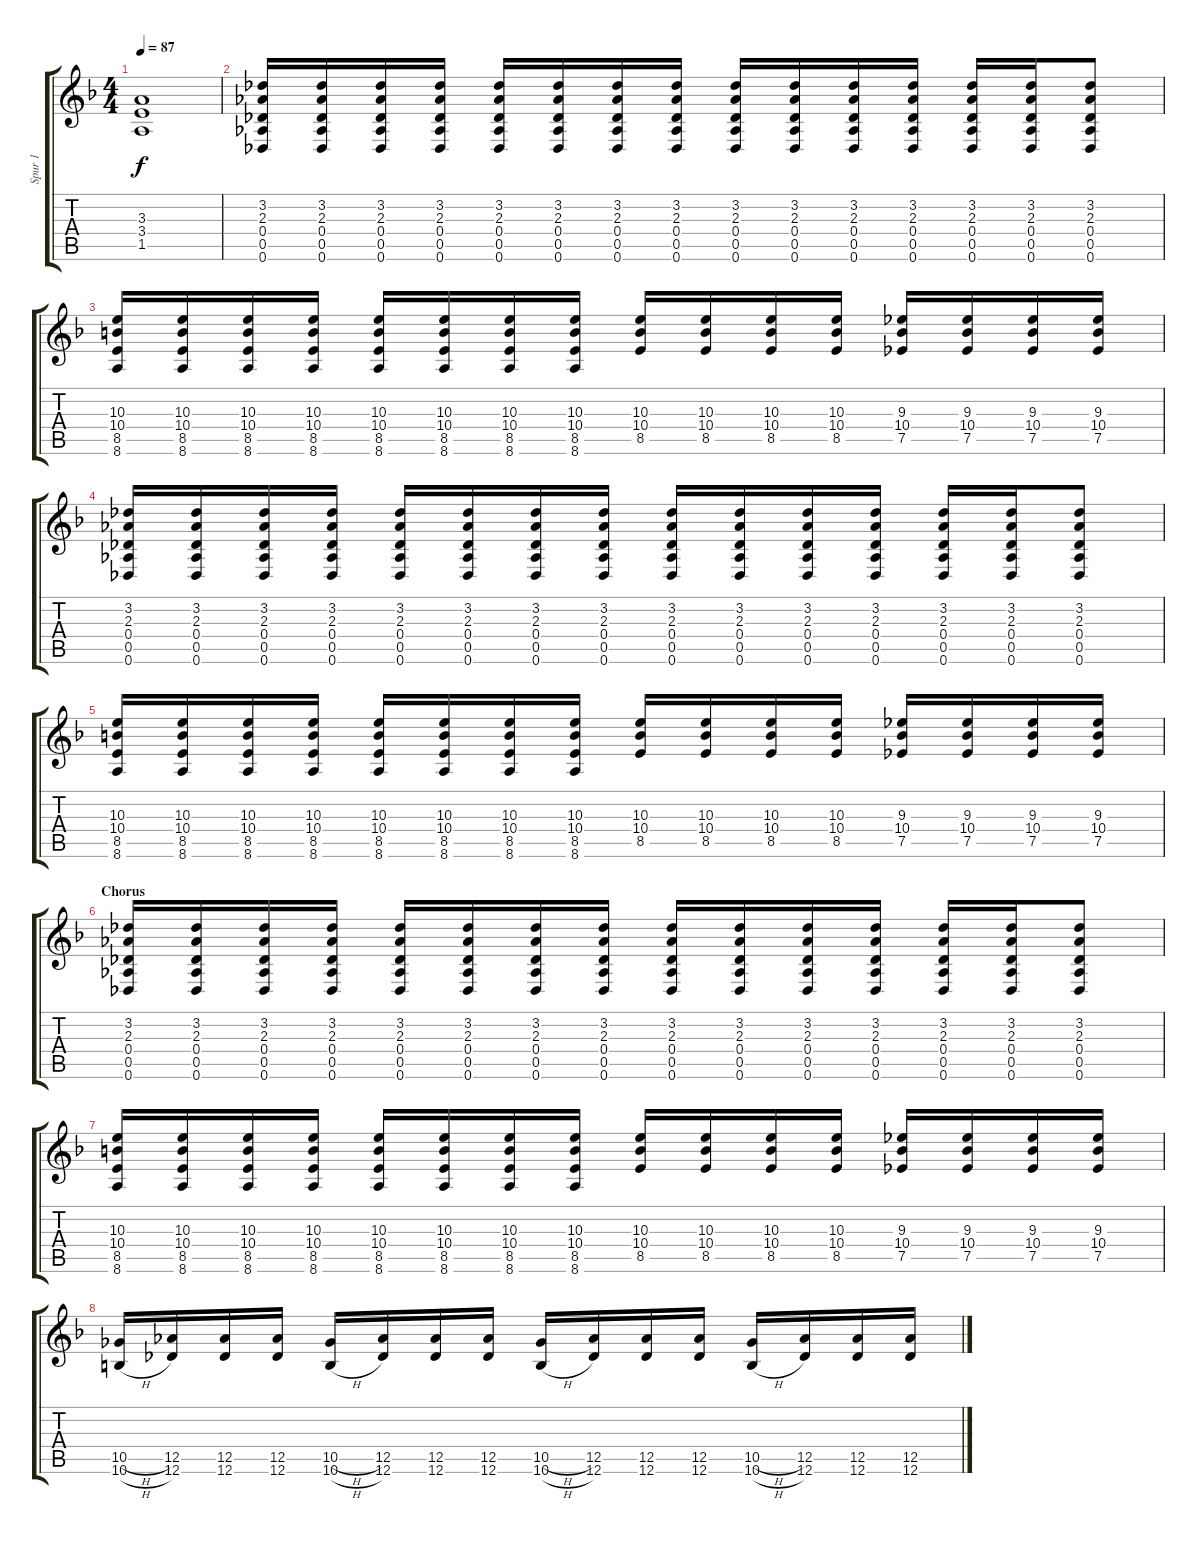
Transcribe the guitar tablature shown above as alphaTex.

\track ("Spur 1" "Spur 1") {instrument distortionguitar}
\staff {score tabs}
\tuning (Eb4 Bb3 Gb3 Db3 Ab2 Db2) {hide}
\ts (4 4)
\tempo 87
\clef g2
\ks f
(3.3 3.4 1.5).1{dy f} |
(3.2 2.3 0.4 0.5 0.6).16 (3.2 2.3 0.4 0.5 0.6).16 (3.2 2.3 0.4 0.5 0.6).16 (3.2 2.3 0.4 0.5 0.6).16 (3.2 2.3 0.4 0.5 0.6).16 (3.2 2.3 0.4 0.5 0.6).16 (3.2 2.3 0.4 0.5 0.6).16 (3.2 2.3 0.4 0.5 0.6).16 (3.2 2.3 0.4 0.5 0.6).16 (3.2 2.3 0.4 0.5 0.6).16 (3.2 2.3 0.4 0.5 0.6).16 (3.2 2.3 0.4 0.5 0.6).16 (3.2 2.3 0.4 0.5 0.6).16 (3.2 2.3 0.4 0.5 0.6).16 (3.2 2.3 0.4 0.5 0.6).8 |
(10.3 10.4 8.5 8.6).16 (10.3 10.4 8.5 8.6).16 (10.3 10.4 8.5 8.6).16 (10.3 10.4 8.5 8.6).16 (10.3 10.4 8.5 8.6).16 (10.3 10.4 8.5 8.6).16 (10.3 10.4 8.5 8.6).16 (10.3 10.4 8.5 8.6).16 (10.3 10.4 8.5).16 (10.3 10.4 8.5).16 (10.3 10.4 8.5).16 (10.3 10.4 8.5).16 (9.3 10.4 7.5).16 (9.3 10.4 7.5).16 (9.3 10.4 7.5).16 (9.3 10.4 7.5).16 |
(3.2 2.3 0.4 0.5 0.6).16 (3.2 2.3 0.4 0.5 0.6).16 (3.2 2.3 0.4 0.5 0.6).16 (3.2 2.3 0.4 0.5 0.6).16 (3.2 2.3 0.4 0.5 0.6).16 (3.2 2.3 0.4 0.5 0.6).16 (3.2 2.3 0.4 0.5 0.6).16 (3.2 2.3 0.4 0.5 0.6).16 (3.2 2.3 0.4 0.5 0.6).16 (3.2 2.3 0.4 0.5 0.6).16 (3.2 2.3 0.4 0.5 0.6).16 (3.2 2.3 0.4 0.5 0.6).16 (3.2 2.3 0.4 0.5 0.6).16 (3.2 2.3 0.4 0.5 0.6).16 (3.2 2.3 0.4 0.5 0.6).8 |
(10.3 10.4 8.5 8.6).16 (10.3 10.4 8.5 8.6).16 (10.3 10.4 8.5 8.6).16 (10.3 10.4 8.5 8.6).16 (10.3 10.4 8.5 8.6).16 (10.3 10.4 8.5 8.6).16 (10.3 10.4 8.5 8.6).16 (10.3 10.4 8.5 8.6).16 (10.3 10.4 8.5).16 (10.3 10.4 8.5).16 (10.3 10.4 8.5).16 (10.3 10.4 8.5).16 (9.3 10.4 7.5).16 (9.3 10.4 7.5).16 (9.3 10.4 7.5).16 (9.3 10.4 7.5).16 |
\section ("" "Chorus")
(3.2 2.3 0.4 0.5 0.6).16 (3.2 2.3 0.4 0.5 0.6).16 (3.2 2.3 0.4 0.5 0.6).16 (3.2 2.3 0.4 0.5 0.6).16 (3.2 2.3 0.4 0.5 0.6).16 (3.2 2.3 0.4 0.5 0.6).16 (3.2 2.3 0.4 0.5 0.6).16 (3.2 2.3 0.4 0.5 0.6).16 (3.2 2.3 0.4 0.5 0.6).16 (3.2 2.3 0.4 0.5 0.6).16 (3.2 2.3 0.4 0.5 0.6).16 (3.2 2.3 0.4 0.5 0.6).16 (3.2 2.3 0.4 0.5 0.6).16 (3.2 2.3 0.4 0.5 0.6).16 (3.2 2.3 0.4 0.5 0.6).8 |
(10.3 10.4 8.5 8.6).16 (10.3 10.4 8.5 8.6).16 (10.3 10.4 8.5 8.6).16 (10.3 10.4 8.5 8.6).16 (10.3 10.4 8.5 8.6).16 (10.3 10.4 8.5 8.6).16 (10.3 10.4 8.5 8.6).16 (10.3 10.4 8.5 8.6).16 (10.3 10.4 8.5).16 (10.3 10.4 8.5).16 (10.3 10.4 8.5).16 (10.3 10.4 8.5).16 (9.3 10.4 7.5).16 (9.3 10.4 7.5).16 (9.3 10.4 7.5).16 (9.3 10.4 7.5).16 |
(10.5{h} 10.6{h}).16 (12.5 12.6).16 (12.5 12.6).16 (12.5 12.6).16 (10.5{h} 10.6{h}).16 (12.5 12.6).16 (12.5 12.6).16 (12.5 12.6).16 (10.5{h} 10.6{h}).16 (12.5 12.6).16 (12.5 12.6).16 (12.5 12.6).16 (10.5{h} 10.6{h}).16 (12.5 12.6).16 (12.5 12.6).16 (12.5 12.6).16
